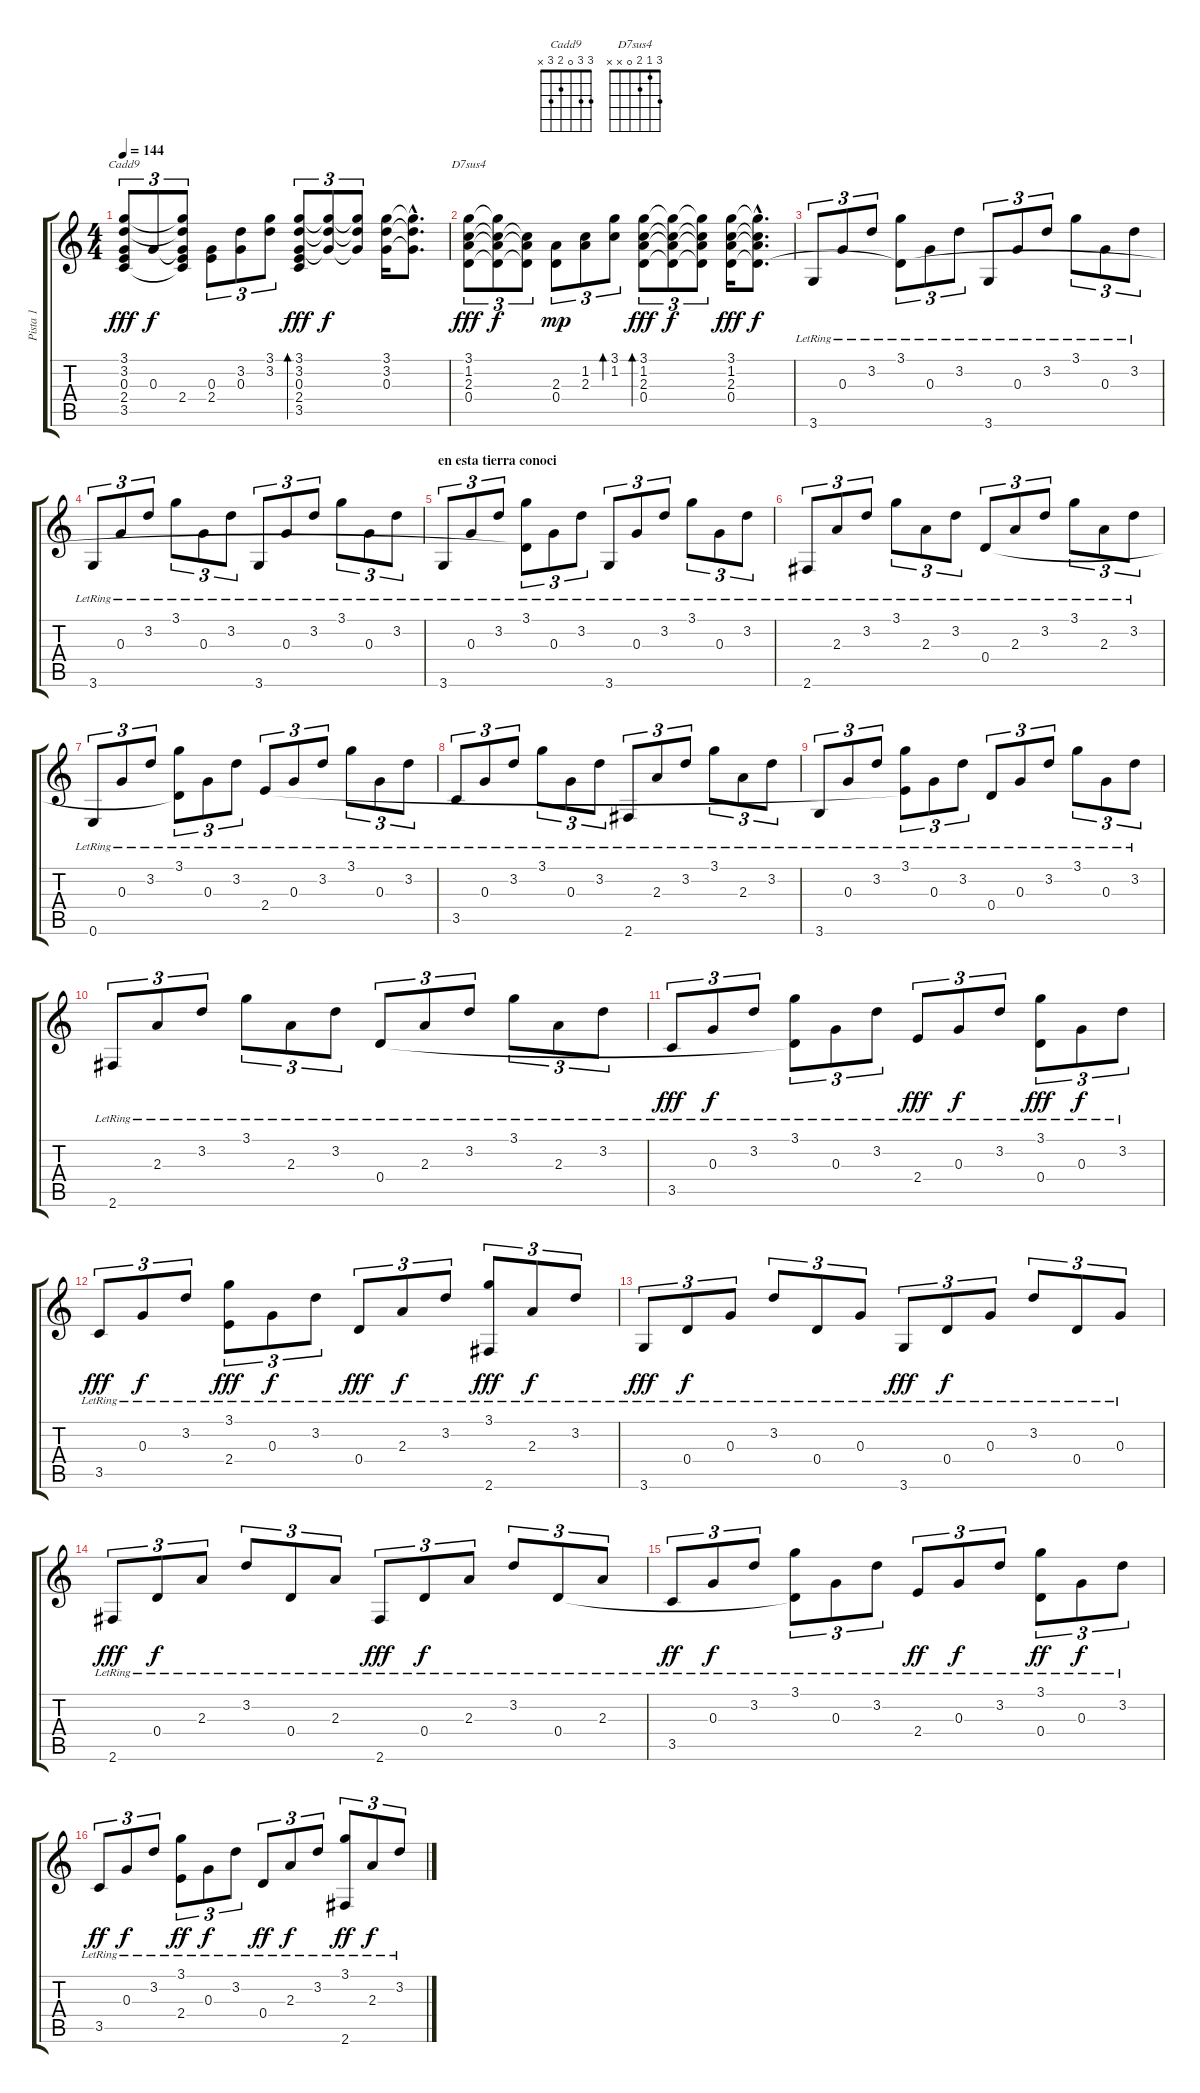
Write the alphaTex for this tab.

\track ("Pista 1" "Pista 1") {instrument electricguitarjazz}
\staff {score tabs}
\tuning (E4 B3 G3 D3 A2 E2) {hide}
\chord ("Cadd9" 3 3 0 2 3 x)
\chord ("D7sus4" 3 1 2 0 x x)
\ts (4 4)
\tempo 144
\clef g2
\ks c
(3.1 3.2 0.3 2.4 3.5).8{tu (3 2) ch "Cadd9" dy fff} 0.3.8{tu (3 2) dy f} (3.1{t} 3.2{t} 0.3{t} 2.4 3.5{t}).8{tu (3 2)} (0.3 2.4).8{tu (3 2)} (3.2 0.3).8{tu (3 2)} (3.1 3.2).8{tu (3 2)} (3.1 3.2 0.3 2.4 3.5).8{tu (3 2) bd 60 dy fff} (3.1{t} 3.2{t} 0.3{t}).8{tu (3 2) dy f} (3.1{t} 3.2{t} 0.3{t}).8{tu (3 2)} (3.1 3.2 0.3).16 (3.1{hac t} 3.2{hac t} 0.3{hac t}).8{d} |
(3.1 1.2 2.3 0.4).8{tu (3 2) ch "D7sus4" dy fff} (3.1{t} 1.2{t} 2.3{t} 0.4{t}).8{tu (3 2) dy f} (1.2{t} 2.3{t} 0.4{t}).8{tu (3 2)} (2.3 0.4).8{tu (3 2) dy mp} (1.2 2.3).8{tu (3 2)} (3.1 1.2).8{tu (3 2) bd 60} (3.1 1.2 2.3 0.4).8{tu (3 2) bd 60 dy fff} (3.1{t} 1.2{t} 2.3{t} 0.4{t}).8{tu (3 2) dy f} (3.1{t} 1.2{t} 2.3{t} 0.4{t}).8{tu (3 2)} (3.1 1.2 2.3 0.4).16{dy fff} (3.1{hac t} 1.2{hac t} 2.3{hac t} 0.4{hac t}).8{d dy f} |
3.6{lr}.8{tu (3 2)} 0.3{lr}.8{tu (3 2)} 3.2{lr}.8{tu (3 2)} (3.1{lr} 0.4{t}).8{tu (3 2)} 0.3{lr}.8{tu (3 2)} 3.2{lr}.8{tu (3 2)} 3.6{lr}.8{tu (3 2)} 0.3{lr}.8{tu (3 2)} 3.2{lr}.8{tu (3 2)} 3.1{lr}.8{tu (3 2)} 0.3{lr}.8{tu (3 2)} 3.2{lr}.8{tu (3 2)} |
3.6{lr}.8{tu (3 2)} 0.3{lr}.8{tu (3 2)} 3.2{lr}.8{tu (3 2)} 3.1{lr}.8{tu (3 2)} 0.3{lr}.8{tu (3 2)} 3.2{lr}.8{tu (3 2)} 3.6{lr}.8{tu (3 2)} 0.3{lr}.8{tu (3 2)} 3.2{lr}.8{tu (3 2)} 3.1{lr}.8{tu (3 2)} 0.3{lr}.8{tu (3 2)} 3.2{lr}.8{tu (3 2)} |
\section ("" "en esta tierra conoci")
3.6{lr}.8{tu (3 2)} 0.3{lr}.8{tu (3 2)} 3.2{lr}.8{tu (3 2)} (3.1{lr} 0.4{t}).8{tu (3 2)} 0.3{lr}.8{tu (3 2)} 3.2{lr}.8{tu (3 2)} 3.6{lr}.8{tu (3 2)} 0.3{lr}.8{tu (3 2)} 3.2{lr}.8{tu (3 2)} 3.1{lr}.8{tu (3 2)} 0.3{lr}.8{tu (3 2)} 3.2{lr}.8{tu (3 2)} |
2.6{lr}.8{tu (3 2)} 2.3{lr}.8{tu (3 2)} 3.2{lr}.8{tu (3 2)} 3.1{lr}.8{tu (3 2)} 2.3{lr}.8{tu (3 2)} 3.2{lr}.8{tu (3 2)} 0.4{lr}.8{tu (3 2)} 2.3{lr}.8{tu (3 2)} 3.2{lr}.8{tu (3 2)} 3.1{lr}.8{tu (3 2)} 2.3{lr}.8{tu (3 2)} 3.2{lr}.8{tu (3 2)} |
0.6{lr}.8{tu (3 2)} 0.3{lr}.8{tu (3 2)} 3.2{lr}.8{tu (3 2)} (3.1{lr} 0.4{t}).8{tu (3 2)} 0.3{lr}.8{tu (3 2)} 3.2{lr}.8{tu (3 2)} 2.4{lr}.8{tu (3 2)} 0.3{lr}.8{tu (3 2)} 3.2{lr}.8{tu (3 2)} 3.1{lr}.8{tu (3 2)} 0.3{lr}.8{tu (3 2)} 3.2{lr}.8{tu (3 2)} |
3.5{lr}.8{tu (3 2)} 0.3{lr}.8{tu (3 2)} 3.2{lr}.8{tu (3 2)} 3.1{lr}.8{tu (3 2)} 0.3{lr}.8{tu (3 2)} 3.2{lr}.8{tu (3 2)} 2.6{lr}.8{tu (3 2)} 2.3{lr}.8{tu (3 2)} 3.2{lr}.8{tu (3 2)} 3.1{lr}.8{tu (3 2)} 2.3{lr}.8{tu (3 2)} 3.2{lr}.8{tu (3 2)} |
3.6{lr}.8{tu (3 2)} 0.3{lr}.8{tu (3 2)} 3.2{lr}.8{tu (3 2)} (3.1{lr} 2.4{t}).8{tu (3 2)} 0.3{lr}.8{tu (3 2)} 3.2{lr}.8{tu (3 2)} 0.4{lr}.8{tu (3 2)} 0.3{lr}.8{tu (3 2)} 3.2{lr}.8{tu (3 2)} 3.1{lr}.8{tu (3 2)} 0.3{lr}.8{tu (3 2)} 3.2{lr}.8{tu (3 2)} |
2.6{lr}.8{tu (3 2)} 2.3{lr}.8{tu (3 2)} 3.2{lr}.8{tu (3 2)} 3.1{lr}.8{tu (3 2)} 2.3{lr}.8{tu (3 2)} 3.2{lr}.8{tu (3 2)} 0.4{lr}.8{tu (3 2)} 2.3{lr}.8{tu (3 2)} 3.2{lr}.8{tu (3 2)} 3.1{lr}.8{tu (3 2)} 2.3{lr}.8{tu (3 2)} 3.2{lr}.8{tu (3 2)} |
3.5{lr}.8{tu (3 2) dy fff} 0.3{lr}.8{tu (3 2) dy f} 3.2{lr}.8{tu (3 2)} (3.1{lr} 0.4{t}).8{tu (3 2)} 0.3{lr}.8{tu (3 2)} 3.2{lr}.8{tu (3 2)} 2.4{lr}.8{tu (3 2) dy fff} 0.3{lr}.8{tu (3 2) dy f} 3.2{lr}.8{tu (3 2)} (3.1{lr} 0.4{lr}).8{tu (3 2) dy fff} 0.3{lr}.8{tu (3 2) dy f} 3.2{lr}.8{tu (3 2)} |
3.5{lr}.8{tu (3 2) dy fff} 0.3{lr}.8{tu (3 2) dy f} 3.2{lr}.8{tu (3 2)} (3.1{lr} 2.4{lr}).8{tu (3 2) dy fff} 0.3{lr}.8{tu (3 2) dy f} 3.2{lr}.8{tu (3 2)} 0.4{lr}.8{tu (3 2) dy fff} 2.3{lr}.8{tu (3 2) dy f} 3.2{lr}.8{tu (3 2)} (3.1{lr} 2.6{lr}).8{tu (3 2) dy fff} 2.3{lr}.8{tu (3 2) dy f} 3.2{lr}.8{tu (3 2)} |
3.6{lr}.8{tu (3 2) dy fff} 0.4{lr}.8{tu (3 2) dy f} 0.3{lr}.8{tu (3 2)} 3.2{lr}.8{tu (3 2)} 0.4{lr}.8{tu (3 2)} 0.3{lr}.8{tu (3 2)} 3.6{lr}.8{tu (3 2) dy fff} 0.4{lr}.8{tu (3 2) dy f} 0.3{lr}.8{tu (3 2)} 3.2{lr}.8{tu (3 2)} 0.4{lr}.8{tu (3 2)} 0.3{lr}.8{tu (3 2)} |
2.6{lr}.8{tu (3 2) dy fff} 0.4{lr}.8{tu (3 2) dy f} 2.3{lr}.8{tu (3 2)} 3.2{lr}.8{tu (3 2)} 0.4{lr}.8{tu (3 2)} 2.3{lr}.8{tu (3 2)} 2.6{lr}.8{tu (3 2) dy fff} 0.4{lr}.8{tu (3 2) dy f} 2.3{lr}.8{tu (3 2)} 3.2{lr}.8{tu (3 2)} 0.4{lr}.8{tu (3 2)} 2.3{lr}.8{tu (3 2)} |
3.5{lr}.8{tu (3 2) dy ff} 0.3{lr}.8{tu (3 2) dy f} 3.2{lr}.8{tu (3 2)} (3.1{lr} 0.4{t}).8{tu (3 2)} 0.3{lr}.8{tu (3 2)} 3.2{lr}.8{tu (3 2)} 2.4{lr}.8{tu (3 2) dy ff} 0.3{lr}.8{tu (3 2) dy f} 3.2{lr}.8{tu (3 2)} (3.1{lr} 0.4{lr}).8{tu (3 2) dy ff} 0.3{lr}.8{tu (3 2) dy f} 3.2{lr}.8{tu (3 2)} |
3.5{lr}.8{tu (3 2) dy ff} 0.3{lr}.8{tu (3 2) dy f} 3.2{lr}.8{tu (3 2)} (3.1{lr} 2.4{lr}).8{tu (3 2) dy ff} 0.3{lr}.8{tu (3 2) dy f} 3.2{lr}.8{tu (3 2)} 0.4{lr}.8{tu (3 2) dy ff} 2.3{lr}.8{tu (3 2) dy f} 3.2{lr}.8{tu (3 2)} (3.1{lr} 2.6{lr}).8{tu (3 2) dy ff} 2.3{lr}.8{tu (3 2) dy f} 3.2{lr}.8{tu (3 2)}
